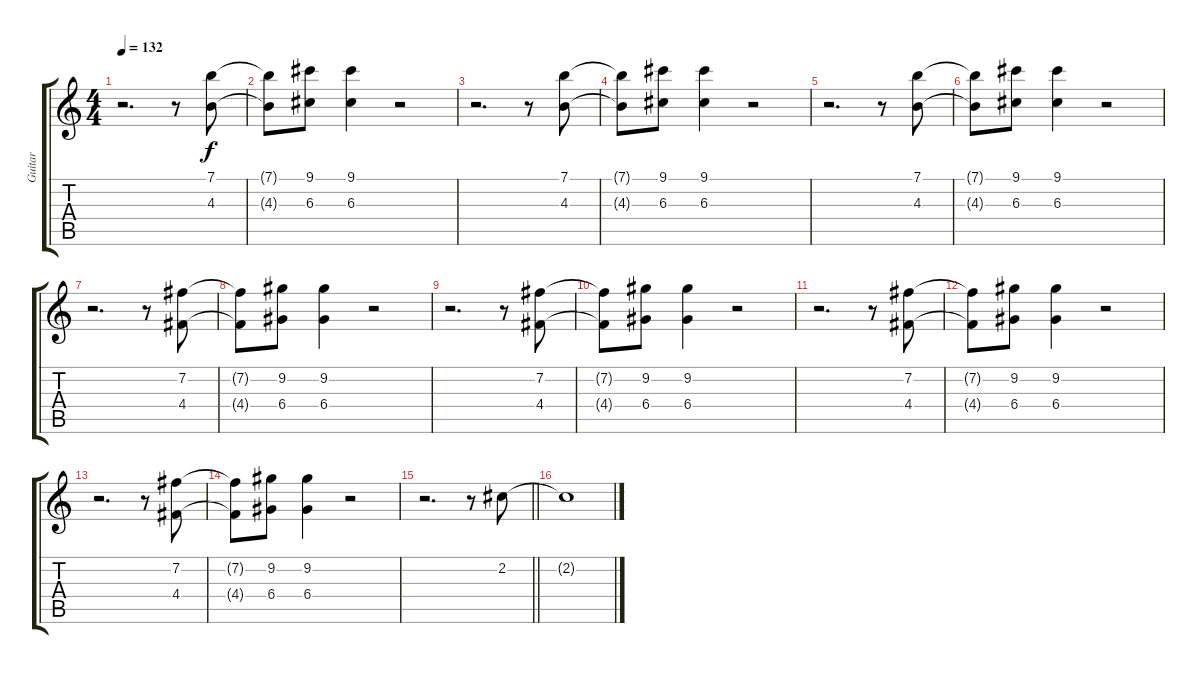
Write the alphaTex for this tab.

\track ("Guitar" "Guitar") {instrument distortionguitar}
\staff {score tabs}
\tuning (E4 B3 G3 D3 A2 E2) {hide}
\ts (4 4)
\tempo 132
\clef g2
\ks c
r.2{d dy f} r.8 (7.1 4.3).8 |
(7.1{t} 4.3{t}).8 (9.1 6.3).8 (9.1 6.3).4 r.2 |
r.2{d} r.8 (7.1 4.3).8 |
(7.1{t} 4.3{t}).8 (9.1 6.3).8 (9.1 6.3).4 r.2 |
r.2{d} r.8 (7.1 4.3).8 |
(7.1{t} 4.3{t}).8 (9.1 6.3).8 (9.1 6.3).4 r.2 |
r.2{d} r.8 (7.2 4.4).8 |
(7.2{t} 4.4{t}).8 (9.2 6.4).8 (9.2 6.4).4 r.2 |
r.2{d} r.8 (7.2 4.4).8 |
(7.2{t} 4.4{t}).8 (9.2 6.4).8 (9.2 6.4).4 r.2 |
r.2{d} r.8 (7.2 4.4).8 |
(7.2{t} 4.4{t}).8 (9.2 6.4).8 (9.2 6.4).4 r.2 |
r.2{d} r.8 (7.2 4.4).8 |
(7.2{t} 4.4{t}).8 (9.2 6.4).8 (9.2 6.4).4 r.2 |
\barLineRight lightlight
r.2{d} r.8 2.2.8 |
\section ("" "")
2.2{t}.1
